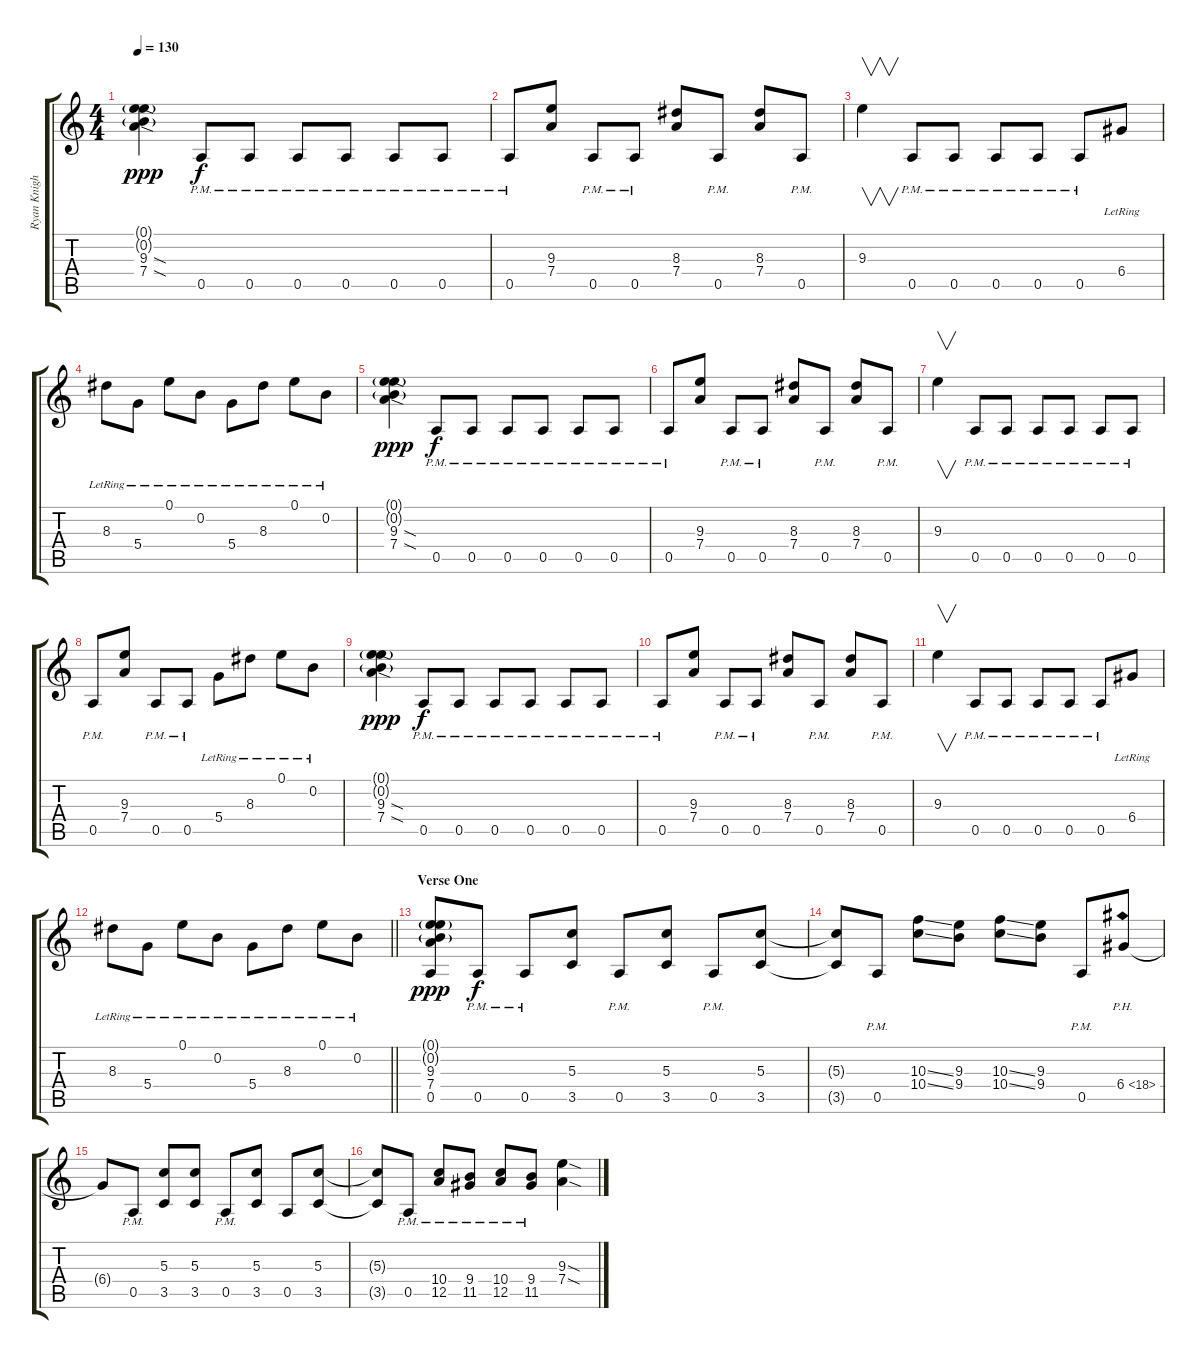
\track ("Ryan Knight Rhythm" "Ryan Knigh") {instrument distortionguitar}
\staff {score tabs}
\tuning (E4 B3 G3 D3 A2 E2) {hide}
\ts (4 4)
\tempo 130
\clef g2
\ks c
(0.1{g} 0.2{g} 9.3{sod} 7.4{sod}).4{dy ppp} 0.5{pm}.8{dy f} 0.5{pm}.8 0.5{pm}.8 0.5{pm}.8 0.5{pm}.8 0.5{pm}.8 |
0.5{pm}.8 (9.3 7.4).8 0.5{pm}.8 0.5{pm}.8 (8.3 7.4).8 0.5{pm}.8 (8.3 7.4).8 0.5{pm}.8 |
9.3.4{v} 0.5{pm}.8 0.5{pm}.8 0.5{pm}.8 0.5{pm}.8 0.5{pm}.8 6.4{lr}.8 |
8.3{lr}.8 5.4{lr}.8 0.1{lr}.8 0.2{lr}.8 5.4{lr}.8 8.3{lr}.8 0.1{lr}.8 0.2{lr}.8 |
(0.1{g} 0.2{g} 9.3{sod} 7.4{sod}).4{dy ppp} 0.5{pm}.8{dy f} 0.5{pm}.8 0.5{pm}.8 0.5{pm}.8 0.5{pm}.8 0.5{pm}.8 |
0.5{pm}.8 (9.3 7.4).8 0.5{pm}.8 0.5{pm}.8 (8.3 7.4).8 0.5{pm}.8 (8.3 7.4).8 0.5{pm}.8 |
9.3.4{v} 0.5{pm}.8 0.5{pm}.8 0.5{pm}.8 0.5{pm}.8 0.5{pm}.8 0.5{pm}.8 |
0.5{pm}.8 (9.3 7.4).8 0.5{pm}.8 0.5{pm}.8 5.4{lr}.8 8.3{lr}.8 0.1{lr}.8 0.2{lr}.8 |
(0.1{g} 0.2{g} 9.3{sod} 7.4{sod}).4{dy ppp} 0.5{pm}.8{dy f} 0.5{pm}.8 0.5{pm}.8 0.5{pm}.8 0.5{pm}.8 0.5{pm}.8 |
0.5{pm}.8 (9.3 7.4).8 0.5{pm}.8 0.5{pm}.8 (8.3 7.4).8 0.5{pm}.8 (8.3 7.4).8 0.5{pm}.8 |
9.3.4{v} 0.5{pm}.8 0.5{pm}.8 0.5{pm}.8 0.5{pm}.8 0.5{pm}.8 6.4{lr}.8 |
\barLineRight lightlight
8.3{lr}.8 5.4{lr}.8 0.1{lr}.8 0.2{lr}.8 5.4{lr}.8 8.3{lr}.8 0.1{lr}.8 0.2{lr}.8 |
\section ("" "Verse One")
(0.1{g} 0.2{g} 9.3 7.4 0.5).8{dy ppp} 0.5{pm}.8{dy f} 0.5{pm}.8 (5.3 3.5).8 0.5{pm}.8 (5.3 3.5).8 0.5{pm}.8 (5.3 3.5).8 |
(5.3{t} 3.5{t}).8 0.5{pm}.8 (10.3{ss} 10.4{ss}).8 (9.3 9.4).8 (10.3{ss} 10.4{ss}).8 (9.3 9.4).8 0.5{pm}.8 6.4{ph 12}.8 |
6.4{t}.8 0.5{pm}.8 (5.3 3.5).8 (5.3 3.5).8 0.5{pm}.8 (5.3 3.5).8 0.5.8 (5.3 3.5).8 |
(5.3{t} 3.5{t}).8 0.5{pm}.8 (10.4{pm} 12.5{pm}).8 (9.4{pm} 11.5{pm}).8 (10.4{pm} 12.5{pm}).8 (9.4{pm} 11.5{pm}).8 (9.3{sod} 7.4{sod}).4
